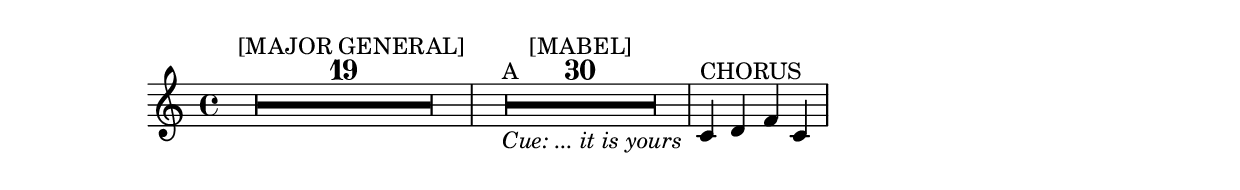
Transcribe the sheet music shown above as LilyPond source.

%% DO NOT EDIT this file manually; it is automatically
%% generated from LSR http://lsr.dsi.unimi.it
%% Make any changes in LSR itself, or in Documentation/snippets/new/ ,
%% and then run scripts/auxiliar/makelsr.py
%%
%% This file is in the public domain.
\version "2.14.2"

\header {
  lsrtags = "rhythms, text"

%% Translation of GIT committish: b482c3e5b56c3841a88d957e0ca12964bd3e64fa
texidoces = "
Los elementos de marcado aplicados a un silencio multicompás se
centran encima o debajo de éste.  Los elementos de marcado extensos
que se adjuntan a silencios multicompás no producen la expansión del
compás.  Para expandir un silencio multicompás de forma que quepa todo
el marcado, utilice un silencio de separación con un marcado aplicado
antes del silencio multicompás.

Observe que el silencio separador produce la inserción de un compás.
El texto aplicado a un siencio sparador de esta forma se alinea por la
izquierda a la posición en que la nota estaría situada dentro del
compás, pero si la longitud del compás está determinada por la
longitud del texto, éste aparecerá centrado.

"

doctitlees = "Marcado de silencios multicompás"


%% Translation of GIT committish: 0a868be38a775ecb1ef935b079000cebbc64de40
  texidocde = "Textbeschriftungen, die an Mehrtaktpausen gehängt wird,
wird über oder unter der Pause zentriert.  Lange Beschriftungen
lassen den Takt nicht breiter werden.  Um eine Mehrtaktpause einer
Beschriftung anzupassen, muss eine unsichtbare Pause mit der
Beschriftung direkt vor der Mehrtaktpause eingesetzt werden.

Man sollte beachten, dass unsichtbare Pausen automatische Taktstriche
nach sich ziehen.  Text, der an eine unsichtbare Pause gehängt wird,
ist links ausgerichtet an der Position, wo die Pause erscheinen
würde.  Wenn aber die Länge des Taktes durch die Länge des Textes
bestimmt wird, sieht es so aus, als ob der Text zentriert gesetzt
ist."

  doctitlede = "Textbeschriftung und Mehrtaktpausen"



%% Translation of GIT committish: 57f9346bb030f49336a858fcbf1519366fe56454
  texidocfr = "
Lorsque du texte est attaché à un silence multimesure, il sera centré
dans la mesure, au-dessus ou en dessous de la portée.  Afin d'étirer la
mesure dans le cas ou ce texte est relativement long, il suffit
d'insérer un silence invisible auquel on attache le texte en question,
avant le silence multimesure.

Rappelez-vous qu'un silence invisible génère une barre de mesure.  Le
texte attaché à ce silence invisible sera alors aligné sur la gauche de
là où serait positionnée la note.  Cependant, si la taille de la mesure
est déterminée par la longueur du texte, il apparaîtra comme centré.

"
  doctitlefr = "Ajout de texte à un silence multimesure"

  texidoc = "
Markups attached to a multi-measure rest will be centered above or
below it.  Long markups attached to multi-measure rests do not cause
the measure to expand.  To expand a multi-measure rest to fit the
markup, use a spacer rest with an attached markup before the
multi-measure rest.

Note that the spacer rest causes a bar line to be inserted.  Text
attached to a spacer rest in this way is left-aligned to the position
where the note would be placed in the measure, but if the measure
length is determined by the length of the text, the text will appear to
be centered.

"
  doctitle = "Multi-measure rest markup"
} % begin verbatim


\relative c' {
  \compressFullBarRests
  \textLengthOn
  s1*0^\markup { [MAJOR GENERAL] }
  R1*19
  s1*0_\markup { \italic { Cue: ... it is yours } }
  s1*0^\markup { A }
  R1*30^\markup { [MABEL] }
  \textLengthOff
  c4^\markup { CHORUS } d f c
}
